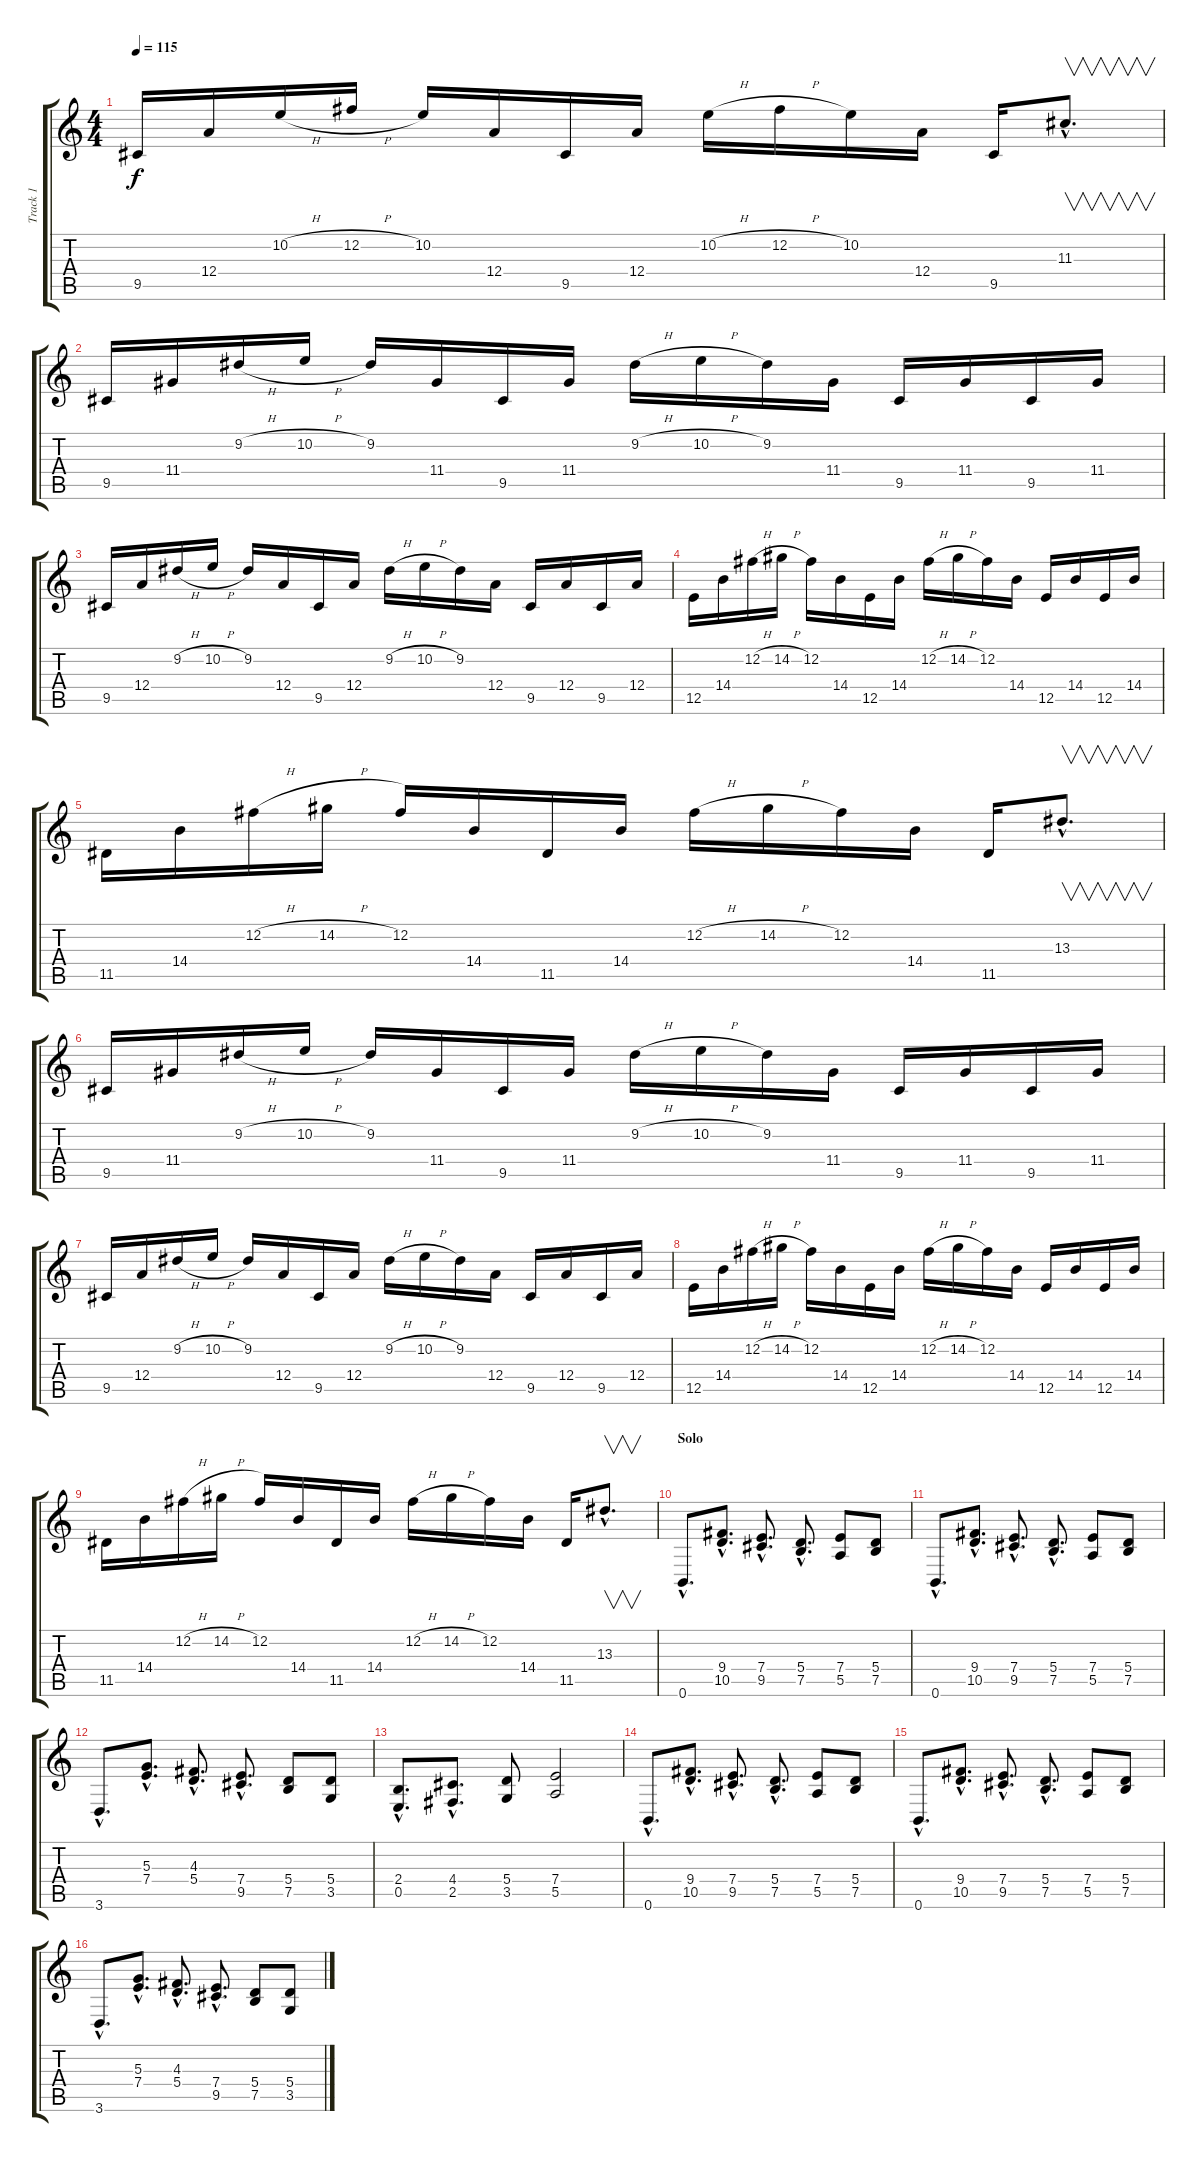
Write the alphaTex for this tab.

\track ("Track 1" "Track 1") {instrument distortionguitar}
\staff {score tabs}
\tuning (B3 Gb3 D3 A2 E2 B1) {hide}
\ts (4 4)
\tempo 115
\clef g2
\ks c
9.5.16{dy f} 12.4.16 10.2{h}.16 12.2{h}.16 10.2.16 12.4.16 9.5.16 12.4.16 10.2{h}.16 12.2{h}.16 10.2.16 12.4.16 9.5.16 11.3{hac}.8{v d} |
9.5.16 11.4.16 9.2{h}.16 10.2{h}.16 9.2.16 11.4.16 9.5.16 11.4.16 9.2{h}.16 10.2{h}.16 9.2.16 11.4.16 9.5.16 11.4.16 9.5.16 11.4.16 |
9.5.16 12.4.16 9.2{h}.16 10.2{h}.16 9.2.16 12.4.16 9.5.16 12.4.16 9.2{h}.16 10.2{h}.16 9.2.16 12.4.16 9.5.16 12.4.16 9.5.16 12.4.16 |
12.5.16 14.4.16 12.2{h}.16 14.2{h}.16 12.2.16 14.4.16 12.5.16 14.4.16 12.2{h}.16 14.2{h}.16 12.2.16 14.4.16 12.5.16 14.4.16 12.5.16 14.4.16 |
11.5.16 14.4.16 12.2{h}.16 14.2{h}.16 12.2.16 14.4.16 11.5.16 14.4.16 12.2{h}.16 14.2{h}.16 12.2.16 14.4.16 11.5.16 13.3{hac}.8{v d} |
9.5.16 11.4.16 9.2{h}.16 10.2{h}.16 9.2.16 11.4.16 9.5.16 11.4.16 9.2{h}.16 10.2{h}.16 9.2.16 11.4.16 9.5.16 11.4.16 9.5.16 11.4.16 |
9.5.16 12.4.16 9.2{h}.16 10.2{h}.16 9.2.16 12.4.16 9.5.16 12.4.16 9.2{h}.16 10.2{h}.16 9.2.16 12.4.16 9.5.16 12.4.16 9.5.16 12.4.16 |
12.5.16 14.4.16 12.2{h}.16 14.2{h}.16 12.2.16 14.4.16 12.5.16 14.4.16 12.2{h}.16 14.2{h}.16 12.2.16 14.4.16 12.5.16 14.4.16 12.5.16 14.4.16 |
11.5.16 14.4.16 12.2{h}.16 14.2{h}.16 12.2.16 14.4.16 11.5.16 14.4.16 12.2{h}.16 14.2{h}.16 12.2.16 14.4.16 11.5.16 13.3{hac}.8{v d} |
\section ("" "Solo")
0.6{hac}.8{d} (9.4{hac} 10.5{hac}).8{d} (7.4{hac} 9.5{hac}).8{d} (5.4{hac} 7.5{hac}).8{d} (7.4 5.5).8 (5.4 7.5).8 |
0.6{hac}.8{d} (9.4{hac} 10.5{hac}).8{d} (7.4{hac} 9.5{hac}).8{d} (5.4{hac} 7.5{hac}).8{d} (7.4 5.5).8 (5.4 7.5).8 |
3.6{hac}.8{d} (5.3{hac} 7.4{hac}).8{d} (4.3{hac} 5.4{hac}).8{d} (7.4{hac} 9.5{hac}).8{d} (5.4 7.5).8 (5.4 3.5).8 |
(2.4{hac} 0.5{hac}).8{d} (4.4{hac} 2.5{hac}).8{d} (5.4 3.5).8 (7.4 5.5).2 |
0.6{hac}.8{d} (9.4{hac} 10.5{hac}).8{d} (7.4{hac} 9.5{hac}).8{d} (5.4{hac} 7.5{hac}).8{d} (7.4 5.5).8 (5.4 7.5).8 |
0.6{hac}.8{d} (9.4{hac} 10.5{hac}).8{d} (7.4{hac} 9.5{hac}).8{d} (5.4{hac} 7.5{hac}).8{d} (7.4 5.5).8 (5.4 7.5).8 |
3.6{hac}.8{d} (5.3{hac} 7.4{hac}).8{d} (4.3{hac} 5.4{hac}).8{d} (7.4{hac} 9.5{hac}).8{d} (5.4 7.5).8 (5.4 3.5).8
